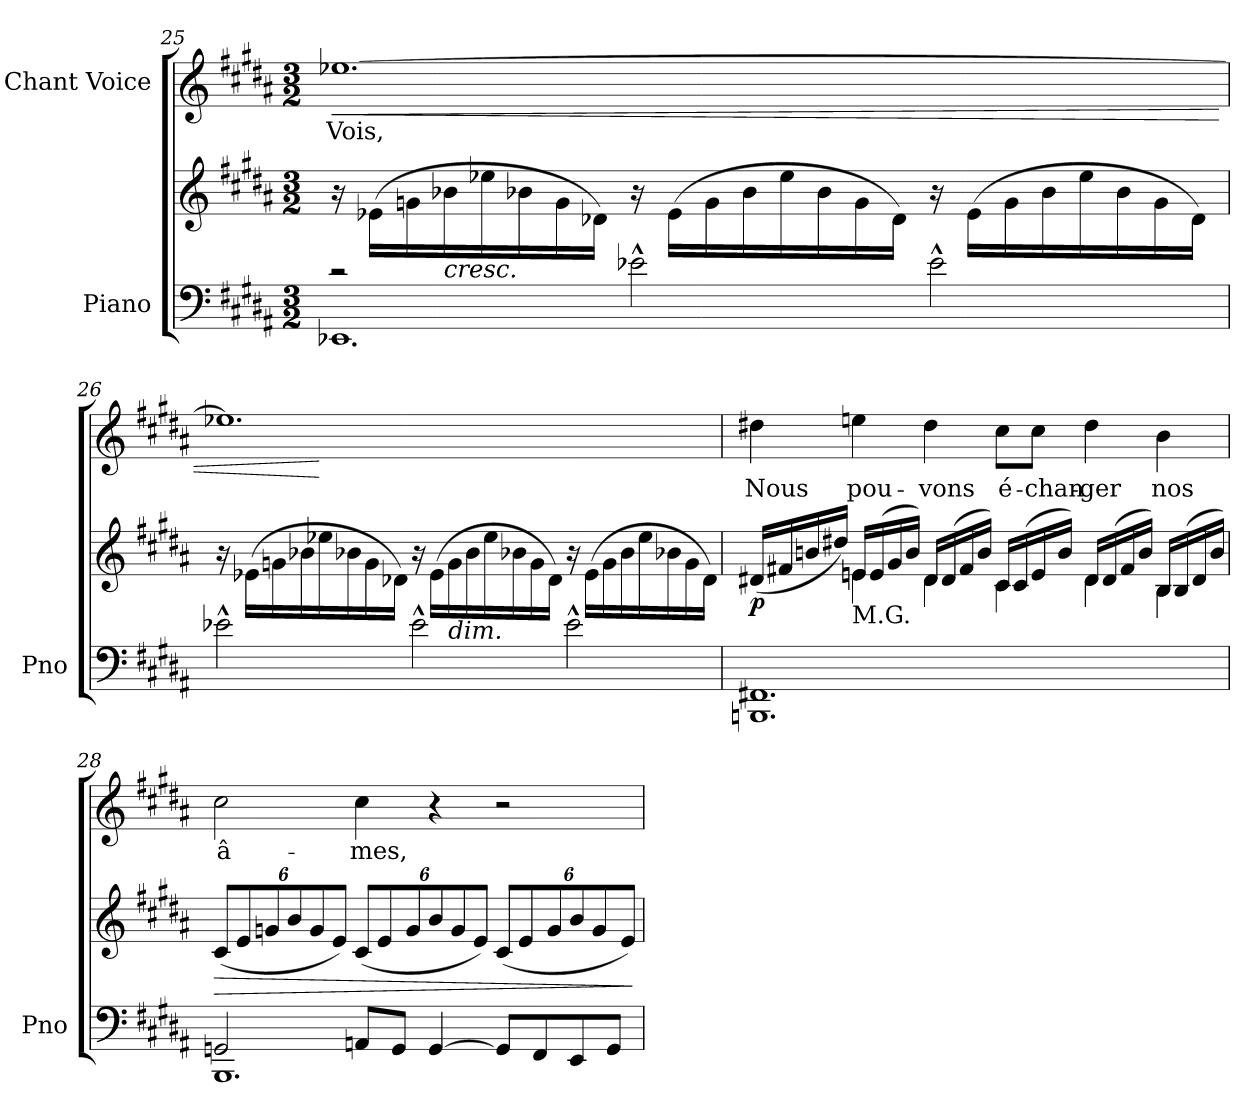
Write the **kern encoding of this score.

**kern	**kern	**dynam	**kern	**text	**dynam
*part2	*part2	*part2	*part1	*part1	*part1
*staff3	*staff2	*staff2/3	*staff1	*staff1	*staff1
*I"Piano	*	*	*I"Chant Voice	*	*
*I'Pno	*	*	*	*	*
*clefF4	*clefG2	*	*clefG2	*	*
*k[f#c#g#d#a#]	*k[f#c#g#d#a#]	*	*k[f#c#g#d#a#]	*	*
*M3/2	*M3/2	*	*M3/2	*	*
=25	=25	=25	=25	=25	=25
*^	*	*	*	*	*
!	!	!	!	!	!LO:LY:b	!LO:HP:b
*	*	*	*	*^	*	*
2r	1.EE-X	16r	.	[1.ee-X	2ryy	Vois,	<
.	.	(>16e-X\LL	.	.	.	.	.
.	.	16gn\	.	.	.	.	.
!	!	!LO:TX:b:i:t=cresc.	!	!	!	!	!
.	.	16b-X\	.	.	.	.	.
.	.	16ee-X\	.	.	.	.	.
.	.	16b-X\	.	.	.	.	.
.	.	16g\	.	.	.	.	.
.	.	16d-X\JJ)	.	.	.	.	.
2e-X^^\	.	16r	.	.	2ryy	.	.
.	.	(>16e-\LL	.	.	.	.	.
.	.	16g\	.	.	.	.	.
.	.	16b-\	.	.	.	.	.
.	.	16ee-\	.	.	.	.	.
.	.	16b-\	.	.	.	.	.
.	.	16g\	.	.	.	.	.
.	.	16d-\JJ)	.	.	.	.	.
2e-^^\	.	16r	.	.	2ryy	.	.
.	.	(>16e-\LL	.	.	.	.	.
.	.	16g\	.	.	.	.	.
.	.	16b-\	.	.	.	.	.
.	.	16ee-\	.	.	.	.	.
.	.	16b-\	.	.	.	.	.
.	.	16g\	.	.	.	.	.
.	.	16d-\JJ)	.	.	.	.	.
*v	*v	*	*	*	*	*	*
!!LO:LB:g=z	!!
=26	=26	=26	=26	=26	=26	=26
2e-X^^\	16r	.	1.ee-X]	4ryy	.	.
.	(>16e-X\LL	.	.	.	.	.
.	16gn\	.	.	.	.	.
.	16b-X\	.	.	.	.	.
.	16ee-X\	.	.	4ryy	.	[
.	16b-X\	.	.	.	.	.
.	16g\	.	.	.	.	.
.	16d-X\JJ)	.	.	.	.	.
2e-^^\	16r	.	.	1ryy	.	.
.	(>16e-\LL	.	.	.	.	.
!	!LO:TX:b:i:t=dim.	!	!	!	!	!
.	16g\	.	.	.	.	.
.	16b-\	.	.	.	.	.
.	16ee-\	.	.	.	.	.
.	16b-X\	.	.	.	.	.
.	16g\	.	.	.	.	.
.	16d-\JJ)	.	.	.	.	.
2e-^^\	16r	.	.	.	.	.
.	(>16e-\LL	.	.	.	.	.
.	16g\	.	.	.	.	.
.	16b-\	.	.	.	.	.
.	16ee-\	.	.	.	.	.
.	16b-X\	.	.	.	.	.
.	16g\	.	.	.	.	.
.	16d-\JJ)	.	.	.	.	.
*	*	*	*v	*v	*	*
=27	=27	=27	=27	=27	=27
*	*^	*	*	*	*
!	!	!	!LO:DY:b	!	!LO:LY:b	!LO:DY:a
!	!	!	!	!	!	!LO:DY:n=1:a
1.BBBn 1.FF#X	(<16d#X/LL	4rddyy	p	4dd#X\	Nous	p other-dynamics
.	16f#X/	.	.	.	.	.
.	16bn/	.	.	.	.	.
.	16dd#X/JJ)	.	.	.	.	.
!	!LO:TX:b:t=M.G.	!	!	!	!	!
!	!	!	!	!	!LO:LY:b	!
.	16en/LL	4en\	.	4een\	pou-	.
.	(<16e/	.	.	.	.	.
.	16g#/	.	.	.	.	.
.	16b/JJ)	.	.	.	.	.
!	!	!	!	!	!LO:LY:b	!
.	16d#/LL	4d#\	.	4dd#\	-vons	.
.	(<16d#/	.	.	.	.	.
.	16f#/	.	.	.	.	.
.	16b/JJ)	.	.	.	.	.
!	!	!	!	!	!LO:LY:b	!
.	16c#/LL	4c#\	.	8cc#\L	é-	.
.	(<16c#/	.	.	.	.	.
!	!	!	!	!	!LO:LY:b	!
.	16e/	.	.	8cc#\J	-chan-	.
.	16b/JJ)	.	.	.	.	.
!	!	!	!	!	!LO:LY:b	!
.	16d#/LL	4d#\	.	4dd#\	-ger	.
.	(<16d#/	.	.	.	.	.
.	16f#/	.	.	.	.	.
.	16b/JJ)	.	.	.	.	.
!	!	!	!	!	!LO:LY:b	!
.	16B/LL	4B\	.	4b\	nos	.
.	(<16B/	.	.	.	.	.
.	16d#/	.	.	.	.	.
.	16b/JJ)	.	.	.	.	.
*	*v	*v	*	*	*	*
!!LO:PB:g=z
=28	=28	=28	=28	=28	=28
*^	*	*	*	*	*
!	!	!	!LO:HP:b	!	!LO:LY:b	!
2GGn/	1.BBB	(<12c#/L	>	2cc#\	â-	.
.	.	12e/	.	.	.	.
.	.	12gn/	.	.	.	.
.	.	12b/	.	.	.	.
.	.	12g/	.	.	.	.
.	.	12e/J)	.	.	.	.
!	!	!	!	!	!LO:LY:b	!
8AAn/L	.	(<12c#/L	.	4cc#\	-mes,	.
.	.	12e/	.	.	.	.
8GG/J	.	.	.	.	.	.
.	.	12g/	.	.	.	.
[4GG/	.	12b/	.	4r	.	.
.	.	12g/	.	.	.	.
.	.	12e/J)	.	.	.	.
8GG/L]	.	(<12c#/L	.	2r	.	.
.	.	12e/	.	.	.	.
8FF#/	.	.	.	.	.	.
.	.	12g/	.	.	.	.
8EE/	.	12b/	.	.	.	.
.	.	12g/	.	.	.	.
8GG/J	.	.	.	.	.	.
.	.	12e/J)	.	.	.	.
*v	*v	*	*	*	*	*
.	.	]	.	.	.
=	=	=	=	=	=
*-	*-	*-	*-	*-	*-
